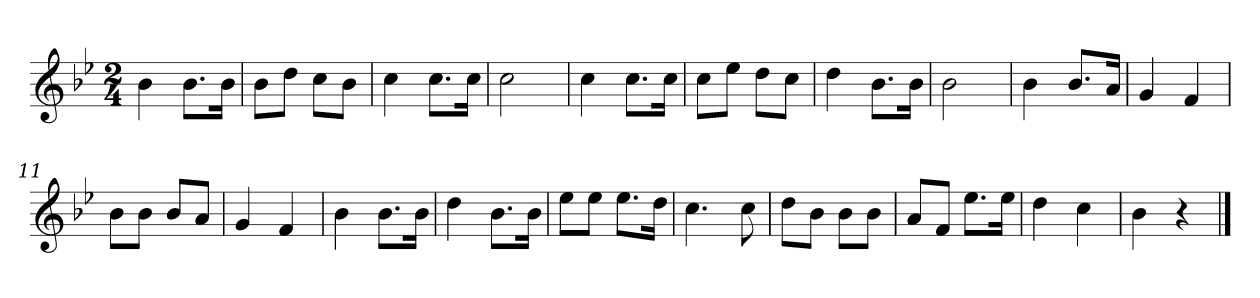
**kern
*part1
*staff1
*k[b-e-]
*M2/4
*MM120
=1
4b-
8.b-L
16b-Jk
=2
8b-L
8ddJ
8ccL
8b-J
=3
4cc
8.ccL
16ccJk
=4
2cc
=5
4cc
8.ccL
16ccJk
=6
8ccL
8ee-J
8ddL
8ccJ
=7
4dd
8.b-L
16b-Jk
=8
2b-
=9
4b-
8.b-L
16aJk
=10
4g
4f
=11
8b-L
8b-J
8b-L
8aJ
=12
4g
4f
=13
4b-
8.b-L
16b-Jk
=14
4dd
8.b-L
16b-Jk
=15
8ee-L
8ee-J
8.ee-L
16ddJk
=16
4.cc
8cc
=17
8ddL
8b-J
8b-L
8b-J
=18
8aL
8fJ
8.ee-L
16ee-Jk
=19
4dd
4cc
=20
4b-
4r
==
*-
